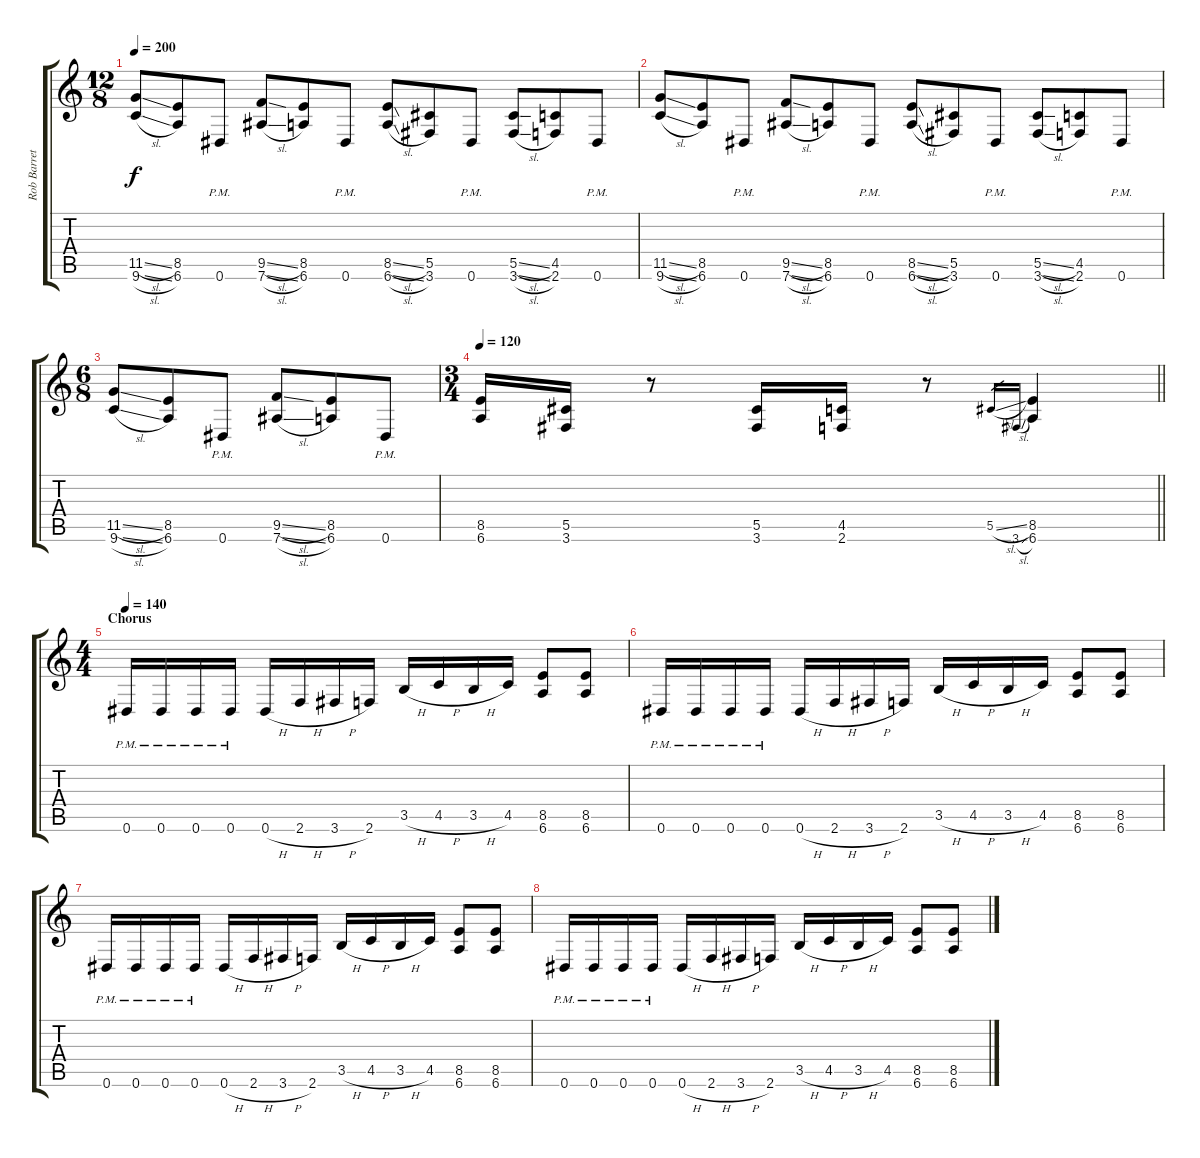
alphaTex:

\track ("Rob Barrett" "Rob Barret") {instrument distortionguitar}
\staff {score tabs}
\tuning (Eb4 Bb3 Gb3 Db3 Ab2 Eb2) {hide}
\ts (12 8)
\tempo 200
\clef g2
\ks c
(11.5{sl} 9.6{sl}).8{dy f} (8.5 6.6).8 0.6{pm}.8 (9.5{sl} 7.6{sl}).8 (8.5 6.6).8 0.6{pm}.8 (8.5{sl} 6.6{sl}).8 (5.5 3.6).8 0.6{pm}.8 (5.5{sl} 3.6{sl}).8 (4.5 2.6).8 0.6{pm}.8 |
(11.5{sl} 9.6{sl}).8 (8.5 6.6).8 0.6{pm}.8 (9.5{sl} 7.6{sl}).8 (8.5 6.6).8 0.6{pm}.8 (8.5{sl} 6.6{sl}).8 (5.5 3.6).8 0.6{pm}.8 (5.5{sl} 3.6{sl}).8 (4.5 2.6).8 0.6{pm}.8 |
\ts (6 8)
(11.5{sl} 9.6{sl}).8 (8.5 6.6).8 0.6{pm}.8 (9.5{sl} 7.6{sl}).8 (8.5 6.6).8 0.6{pm}.8 |
\ts (3 4)
\tempo 120
\barLineRight lightlight
(8.5 6.6).16 (5.5 3.6).16 r.8 (5.5 3.6).16 (4.5 2.6).16 r.8 5.5{sl}.16{gr} 3.6{sl}.16{gr} (8.5 6.6).4 |
\ts (4 4)
\section ("" "Chorus")
\tempo 140
0.6{pm}.16 0.6{pm}.16 0.6{pm}.16 0.6{pm}.16 0.6{h}.16 2.6{h}.16 3.6{h}.16 2.6.16 3.5{h}.16 4.5{h}.16 3.5{h}.16 4.5.16 (8.5 6.6).8 (8.5 6.6).8 |
0.6{pm}.16 0.6{pm}.16 0.6{pm}.16 0.6{pm}.16 0.6{h}.16 2.6{h}.16 3.6{h}.16 2.6.16 3.5{h}.16 4.5{h}.16 3.5{h}.16 4.5.16 (8.5 6.6).8 (8.5 6.6).8 |
0.6{pm}.16 0.6{pm}.16 0.6{pm}.16 0.6{pm}.16 0.6{h}.16 2.6{h}.16 3.6{h}.16 2.6.16 3.5{h}.16 4.5{h}.16 3.5{h}.16 4.5.16 (8.5 6.6).8 (8.5 6.6).8 |
0.6{pm}.16 0.6{pm}.16 0.6{pm}.16 0.6{pm}.16 0.6{h}.16 2.6{h}.16 3.6{h}.16 2.6.16 3.5{h}.16 4.5{h}.16 3.5{h}.16 4.5.16 (8.5 6.6).8 (8.5 6.6).8
